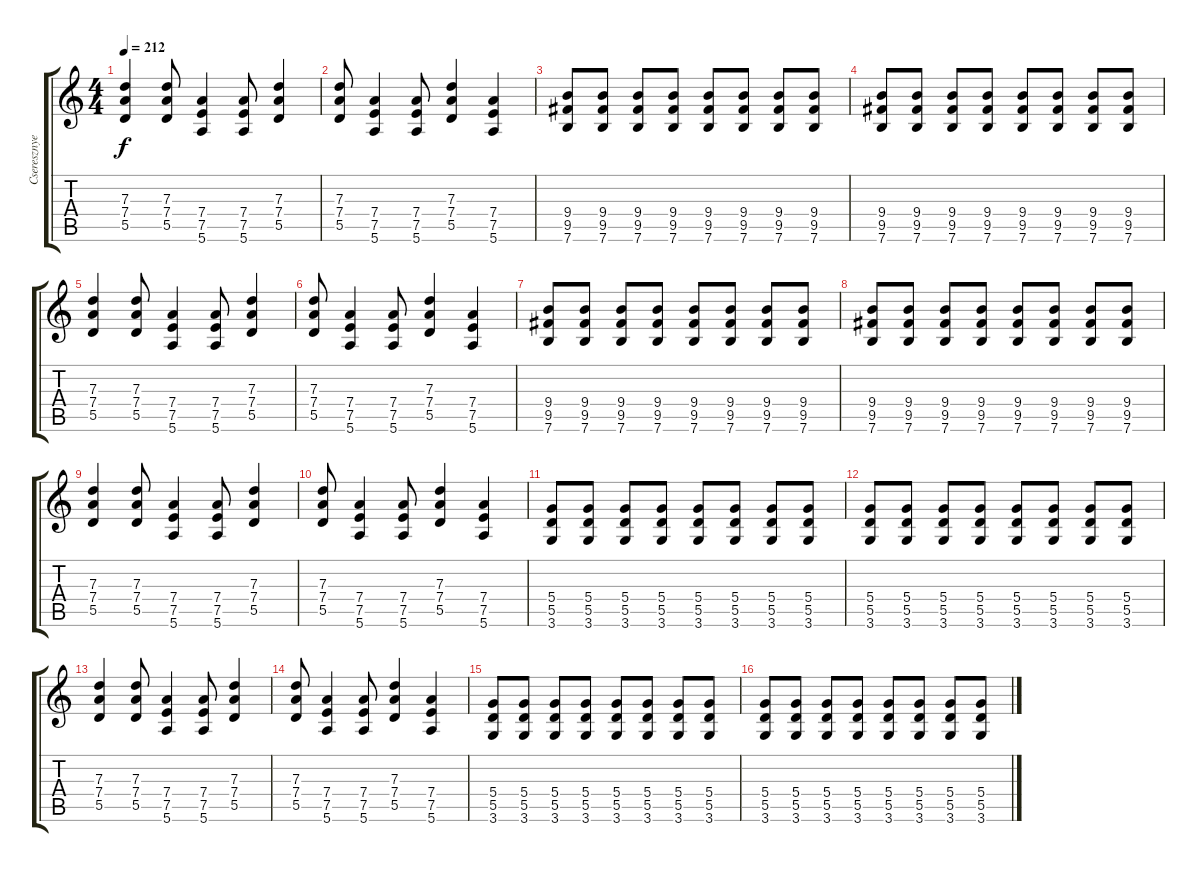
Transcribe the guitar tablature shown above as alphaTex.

\track ("Cseresznye ritmus" "Cseresznye") {instrument distortionguitar}
\staff {score tabs}
\tuning (E4 B3 G3 D3 A2 E2) {hide}
\ts (4 4)
\tempo 212
\clef g2
\ks c
(7.3 7.4 5.5).4{dy f} (7.3 7.4 5.5).8 (7.4 7.5 5.6).4 (7.4 7.5 5.6).8 (7.3 7.4 5.5).4 |
(7.3 7.4 5.5).8 (7.4 7.5 5.6).4 (7.4 7.5 5.6).8 (7.3 7.4 5.5).4 (7.4 7.5 5.6).4 |
(9.4 9.5 7.6).8 (9.4 9.5 7.6).8 (9.4 9.5 7.6).8 (9.4 9.5 7.6).8 (9.4 9.5 7.6).8 (9.4 9.5 7.6).8 (9.4 9.5 7.6).8 (9.4 9.5 7.6).8 |
(9.4 9.5 7.6).8 (9.4 9.5 7.6).8 (9.4 9.5 7.6).8 (9.4 9.5 7.6).8 (9.4 9.5 7.6).8 (9.4 9.5 7.6).8 (9.4 9.5 7.6).8 (9.4 9.5 7.6).8 |
(7.3 7.4 5.5).4 (7.3 7.4 5.5).8 (7.4 7.5 5.6).4 (7.4 7.5 5.6).8 (7.3 7.4 5.5).4 |
(7.3 7.4 5.5).8 (7.4 7.5 5.6).4 (7.4 7.5 5.6).8 (7.3 7.4 5.5).4 (7.4 7.5 5.6).4 |
(9.4 9.5 7.6).8 (9.4 9.5 7.6).8 (9.4 9.5 7.6).8 (9.4 9.5 7.6).8 (9.4 9.5 7.6).8 (9.4 9.5 7.6).8 (9.4 9.5 7.6).8 (9.4 9.5 7.6).8 |
(9.4 9.5 7.6).8 (9.4 9.5 7.6).8 (9.4 9.5 7.6).8 (9.4 9.5 7.6).8 (9.4 9.5 7.6).8 (9.4 9.5 7.6).8 (9.4 9.5 7.6).8 (9.4 9.5 7.6).8 |
(7.3 7.4 5.5).4 (7.3 7.4 5.5).8 (7.4 7.5 5.6).4 (7.4 7.5 5.6).8 (7.3 7.4 5.5).4 |
(7.3 7.4 5.5).8 (7.4 7.5 5.6).4 (7.4 7.5 5.6).8 (7.3 7.4 5.5).4 (7.4 7.5 5.6).4 |
(5.4 5.5 3.6).8 (5.4 5.5 3.6).8 (5.4 5.5 3.6).8 (5.4 5.5 3.6).8 (5.4 5.5 3.6).8 (5.4 5.5 3.6).8 (5.4 5.5 3.6).8 (5.4 5.5 3.6).8 |
(5.4 5.5 3.6).8 (5.4 5.5 3.6).8 (5.4 5.5 3.6).8 (5.4 5.5 3.6).8 (5.4 5.5 3.6).8 (5.4 5.5 3.6).8 (5.4 5.5 3.6).8 (5.4 5.5 3.6).8 |
(7.3 7.4 5.5).4 (7.3 7.4 5.5).8 (7.4 7.5 5.6).4 (7.4 7.5 5.6).8 (7.3 7.4 5.5).4 |
(7.3 7.4 5.5).8 (7.4 7.5 5.6).4 (7.4 7.5 5.6).8 (7.3 7.4 5.5).4 (7.4 7.5 5.6).4 |
(5.4 5.5 3.6).8 (5.4 5.5 3.6).8 (5.4 5.5 3.6).8 (5.4 5.5 3.6).8 (5.4 5.5 3.6).8 (5.4 5.5 3.6).8 (5.4 5.5 3.6).8 (5.4 5.5 3.6).8 |
(5.4 5.5 3.6).8 (5.4 5.5 3.6).8 (5.4 5.5 3.6).8 (5.4 5.5 3.6).8 (5.4 5.5 3.6).8 (5.4 5.5 3.6).8 (5.4 5.5 3.6).8 (5.4 5.5 3.6).8
